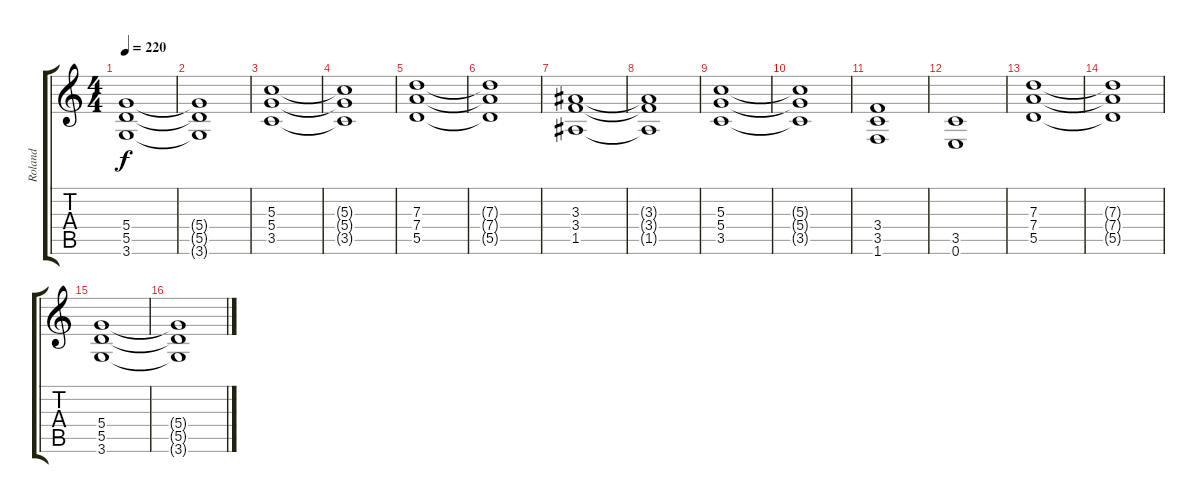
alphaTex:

\track ("Roland" "Roland") {instrument distortionguitar}
\staff {score tabs}
\tuning (E4 B3 G3 D3 A2 E2) {hide}
\ts (4 4)
\tempo 220
\clef g2
\ks c
(5.4 5.5 3.6).1{dy f} |
(5.4{t} 5.5{t} 3.6{t}).1 |
(5.3 5.4 3.5).1 |
(5.3{t} 5.4{t} 3.5{t}).1 |
(7.3 7.4 5.5).1{volume 13} |
(7.3{t} 7.4{t} 5.5{t}).1 |
(3.3 3.4 1.5).1 |
(3.3{t} 3.4{t} 1.5{t}).1 |
(5.3 5.4 3.5).1 |
(5.3{t} 5.4{t} 3.5{t}).1 |
(3.4 3.5 1.6).1 |
(3.5 0.6).1 |
(7.3 7.4 5.5).1 |
(7.3{t} 7.4{t} 5.5{t}).1 |
(5.4 5.5 3.6).1 |
(5.4{t} 5.5{t} 3.6{t}).1
